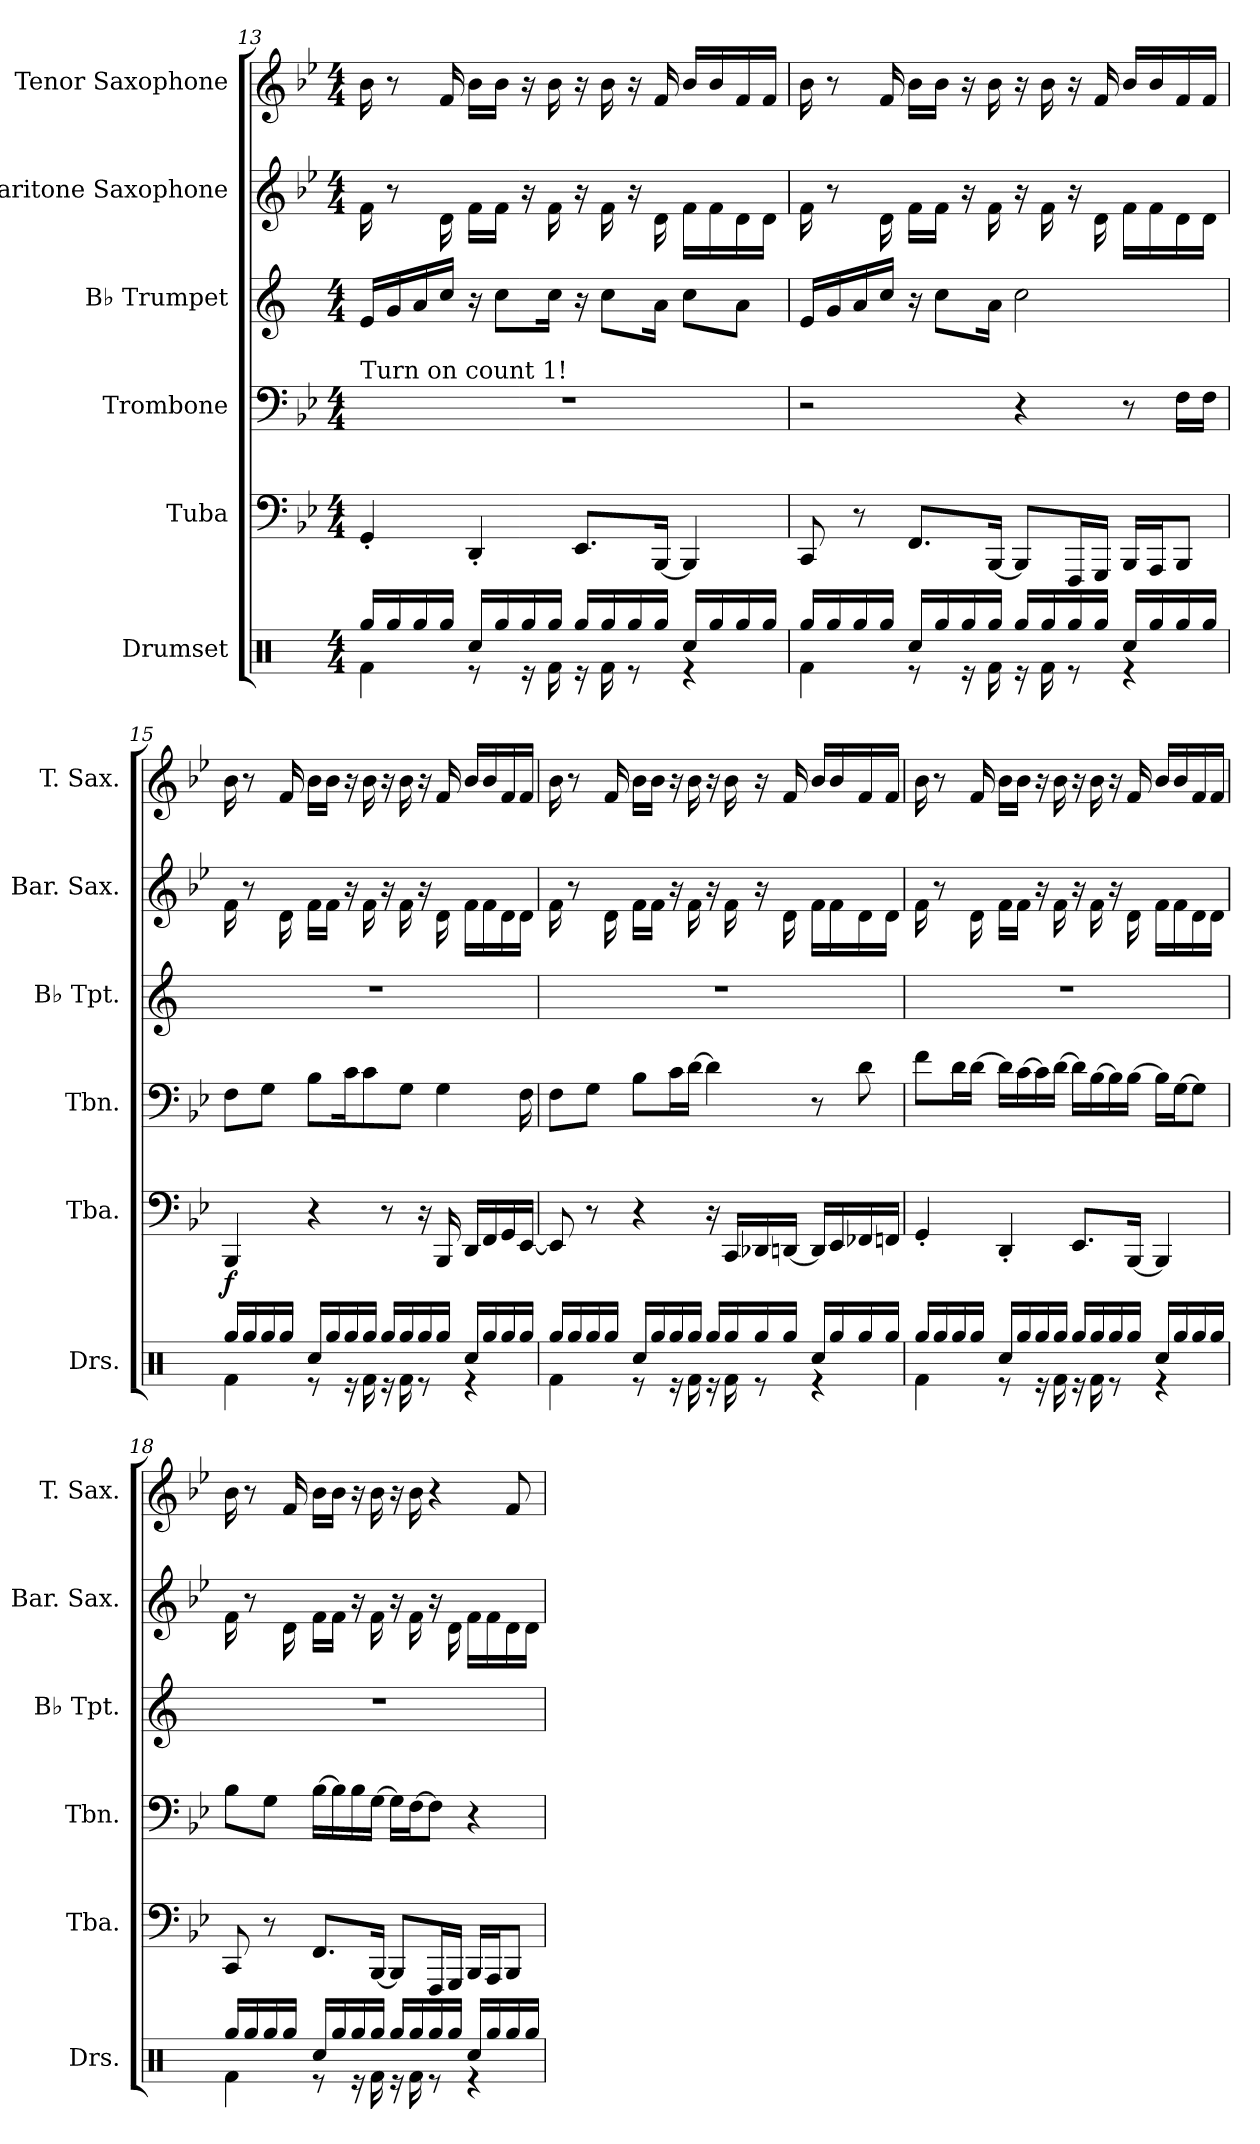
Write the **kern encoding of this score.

**kern	**kern	**dynam	**kern	**kern	**kern	**kern
*part6	*part5	*part5	*part4	*part3	*part2	*part1
*staff6	*staff5	*staff5	*staff4	*staff3	*staff2	*staff1
*I"Drumset	*I"Tuba	*	*I"Trombone	*I"B♭ Trumpet	*I"Baritone Saxophone	*I"Tenor Saxophone
*I'Drs.	*I'Tba.	*	*I'Tbn.	*I'B♭ Tpt.	*I'Bar. Sax.	*I'T. Sax.
!!LO:LB:g=z
*clefX	*clefF4	*	*clefF4	*clefG2	*clefG2	*clefG2
*	*	*	*	*ITrd1c2	*ITrd12c21	*ITrd8c14
*k[]	*k[b-e-]	*	*k[b-e-]	*k[b-e-]	*k[b-e-]	*k[b-e-]
*M4/4	*M4/4	*	*M4/4	*M4/4	*M4/4	*M4/4
=13	=13	=13	=13	=13	=13	=13
*^	*	*	*	*	*	*
!	!	!	!	!LO:TX:a:t=Turn on count 1!	!	!	!
16Rgg/LL	4Rf\	4GG'/	.	1r	16d/LL	16F\	16B-\
16Rgg/	.	.	.	.	16f/	8r	8r
16Rgg/	.	.	.	.	16g/	.	.
16Rgg/JJ	.	.	.	.	16b-/JJ	16D\	16F/
16Rcc/LL	8r	4DD'/	.	.	16r	16F\LL	16B-\LL
16Rgg/	.	.	.	.	8b-\L	16F\JJ	16B-\JJ
16Rgg/	16r	.	.	.	.	16r	16r
16Rgg/JJ	16Rf\	.	.	.	16b-\Jk	16F\	16B-\
16Rgg/LL	16r	8.EE-/L	.	.	16r	16r	16r
16Rgg/	16Rf\	.	.	.	8b-\L	16F\	16B-\
16Rgg/	8r	.	.	.	.	16r	16r
16Rgg/JJ	.	[16BBB-/Jk	.	.	16g\Jk	16D\	16F/
16Rcc/LL	4r	4BBB-/]	.	.	8b-\L	16F\LL	16B-/LL
16Rgg/	.	.	.	.	.	16F\	16B-/
16Rgg/	.	.	.	.	8g\J	16D\	16F/
16Rgg/JJ	.	.	.	.	.	16D\JJ	16F/JJ
=14	=14	=14	=14	=14	=14	=14	=14
16Rgg/LL	4Rf\	8CC/	.	2r	16d/LL	16F\	16B-\
16Rgg/	.	.	.	.	16f/	8r	8r
16Rgg/	.	8r	.	.	16g/	.	.
16Rgg/JJ	.	.	.	.	16b-/JJ	16D\	16F/
16Rcc/LL	8r	8.FF/L	.	.	16r	16F\LL	16B-\LL
16Rgg/	.	.	.	.	8b-\L	16F\JJ	16B-\JJ
16Rgg/	16r	.	.	.	.	16r	16r
16Rgg/JJ	16Rf\	[16BBB-/Jk	.	.	16g\Jk	16F\	16B-\
16Rgg/LL	16r	8BBB-/L]	.	4r	2b-\	16r	16r
16Rgg/	16Rf\	.	.	.	.	16F\	16B-\
16Rgg/	8r	16FFF/L	.	.	.	16r	16r
16Rgg/JJ	.	16GGG/JJ	.	.	.	16D\	16F/
16Rcc/LL	4r	16BBB-/LL	.	8r	.	16F\LL	16B-/LL
16Rgg/	.	16AAA/J	.	.	.	16F\	16B-/
16Rgg/	.	8BBB-/J	.	16F\LL	.	16D\	16F/
16Rgg/JJ	.	.	.	16F\JJ	.	16D\JJ	16F/JJ
!!LO:PB:g=z
=15	=15	=15	=15	=15	=15	=15	=15
!	!	!	!LO:DY:b	!	!	!	!
16Rgg/LL	4Rf\	4BBB-/	f	8F\L	1r	16F\	16B-\
16Rgg/	.	.	.	.	.	8r	8r
16Rgg/	.	.	.	8G\J	.	.	.
16Rgg/JJ	.	.	.	.	.	16D\	16F/
16Rcc/LL	8r	4r	.	8B-\L	.	16F\LL	16B-\LL
16Rgg/	.	.	.	.	.	16F\JJ	16B-\JJ
16Rgg/	16r	.	.	16c\K	.	16r	16r
16Rgg/JJ	16Rf\	.	.	8c\	.	16F\	16B-\
16Rgg/LL	16r	8r	.	.	.	16r	16r
16Rgg/	16Rf\	.	.	8G\J	.	16F\	16B-\
16Rgg/	8r	16r	.	.	.	16r	16r
16Rgg/JJ	.	16BBB-/	.	4G\	.	16D\	16F/
16Rcc/LL	4r	16DD/LL	.	.	.	16F\LL	16B-/LL
16Rgg/	.	16FF/	.	.	.	16F\	16B-/
16Rgg/	.	16GG/	.	.	.	16D\	16F/
16Rgg/JJ	.	[16EE-/JJ	.	16F\	.	16D\JJ	16F/JJ
=16	=16	=16	=16	=16	=16	=16	=16
16Rgg/LL	4Rf\	8EE-/]	.	8F\L	1r	16F\	16B-\
16Rgg/	.	.	.	.	.	8r	8r
16Rgg/	.	8r	.	8G\J	.	.	.
16Rgg/JJ	.	.	.	.	.	16D\	16F/
16Rcc/LL	8r	4r	.	8B-\L	.	16F\LL	16B-\LL
16Rgg/	.	.	.	.	.	16F\JJ	16B-\JJ
16Rgg/	16r	.	.	16c\L	.	16r	16r
16Rgg/JJ	16Rf\	.	.	[16d\JJ	.	16F\	16B-\
16Rgg/LL	16r	16r	.	4d\]	.	16r	16r
16Rgg/	16Rf\	16CC/LL	.	.	.	16F\	16B-\
16Rgg/	8r	16DD-i/	.	.	.	16r	16r
16Rgg/JJ	.	[16DDn/JJ	.	.	.	16D\	16F/
16Rcc/LL	4r	16DD/LL]	.	8r	.	16F\LL	16B-/LL
16Rgg/	.	16EE-/	.	.	.	16F\	16B-/
16Rgg/	.	16FF-X/	.	8d\	.	16D\	16F/
16Rgg/JJ	.	16FFn/JJ	.	.	.	16D\JJ	16F/JJ
!!LO:LB:g=z
=17	=17	=17	=17	=17	=17	=17	=17
16Rgg/LL	4Rf\	4GG'/	.	8f\L	1r	16F\	16B-\
16Rgg/	.	.	.	.	.	8r	8r
16Rgg/	.	.	.	16d\L	.	.	.
16Rgg/JJ	.	.	.	[16d\JJ	.	16D\	16F/
16Rcc/LL	8r	4DD'/	.	16d\LL]	.	16F\LL	16B-\LL
16Rgg/	.	.	.	[16c\	.	16F\JJ	16B-\JJ
16Rgg/	16r	.	.	16c\]	.	16r	16r
16Rgg/JJ	16Rf\	.	.	[16d\JJ	.	16F\	16B-\
16Rgg/LL	16r	8.EE-/L	.	16d\LL]	.	16r	16r
16Rgg/	16Rf\	.	.	[16B-\	.	16F\	16B-\
16Rgg/	8r	.	.	16B-\]	.	16r	16r
16Rgg/JJ	.	[16BBB-/Jk	.	[16B-\JJ	.	16D\	16F/
16Rcc/LL	4r	4BBB-/]	.	16B-\LL]	.	16F\LL	16B-/LL
16Rgg/	.	.	.	[16G\J	.	16F\	16B-/
16Rgg/	.	.	.	8G\J]	.	16D\	16F/
16Rgg/JJ	.	.	.	.	.	16D\JJ	16F/JJ
=18	=18	=18	=18	=18	=18	=18	=18
16Rgg/LL	4Rf\	8CC/	.	8B-\L	1r	16F\	16B-\
16Rgg/	.	.	.	.	.	8r	8r
16Rgg/	.	8r	.	8G\J	.	.	.
16Rgg/JJ	.	.	.	.	.	16D\	16F/
16Rcc/LL	8r	8.FF/L	.	[16B-\LL	.	16F\LL	16B-\LL
16Rgg/	.	.	.	16B-\]	.	16F\JJ	16B-\JJ
16Rgg/	16r	.	.	16B-\	.	16r	16r
16Rgg/JJ	16Rf\	[16BBB-/Jk	.	[16G\JJ	.	16F\	16B-\
16Rgg/LL	16r	8BBB-/L]	.	16G\LL]	.	16r	16r
16Rgg/	16Rf\	.	.	[16F\J	.	16F\	16B-\
16Rgg/	8r	16FFF/L	.	8F\J]	.	16r	4r
16Rgg/JJ	.	16GGG/JJ	.	.	.	16D\	.
16Rcc/LL	4r	16BBB-/LL	.	4r	.	16F\LL	.
16Rgg/	.	16AAA/J	.	.	.	16F\	.
16Rgg/	.	8BBB-/J	.	.	.	16D\	8F/
16Rgg/JJ	.	.	.	.	.	16D\JJ	.
*v	*v	*	*	*	*	*	*
=	=	=	=	=	=	=
*-	*-	*-	*-	*-	*-	*-
